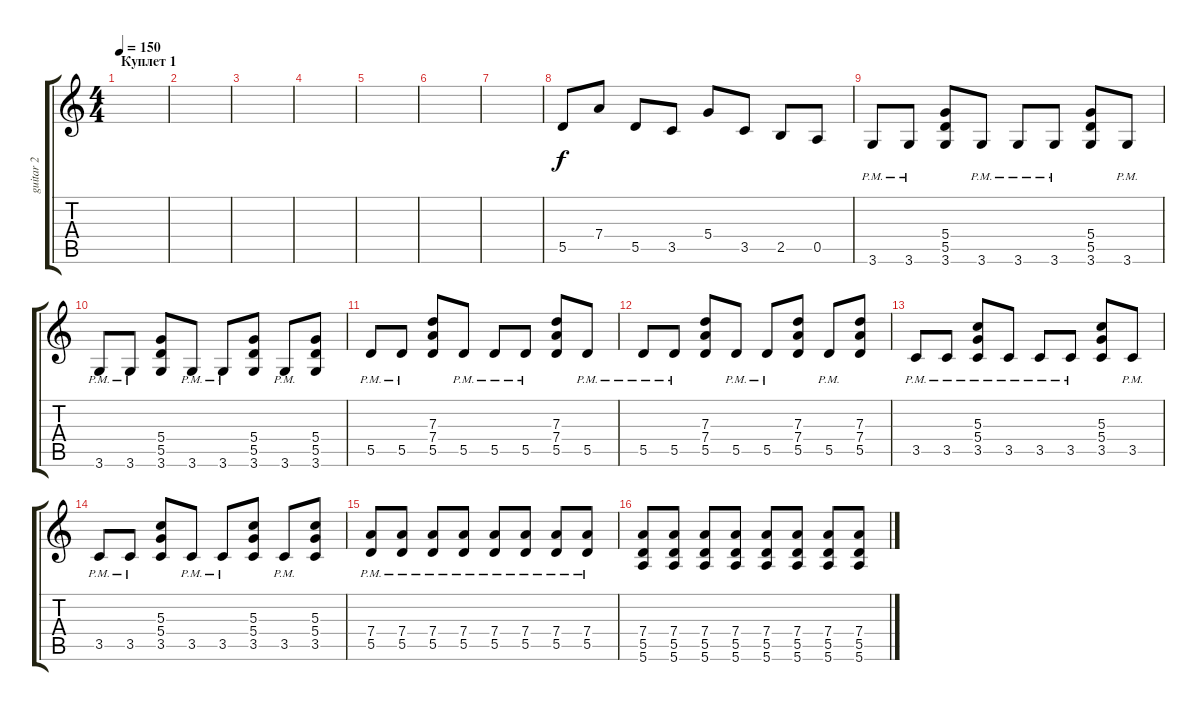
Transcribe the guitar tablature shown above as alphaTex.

\track ("guitar 2" "guitar 2") {instrument distortionguitar}
\staff {score tabs}
\tuning (E4 B3 G3 D3 A2 E2) {hide}
\ts (4 4)
\section ("" "Куплет 1")
\tempo 150
\clef g2
\ks c
|
|
|
|
|
|
|
5.5.8 7.4.8 5.5.8 3.5.8 5.4.8 3.5.8 2.5.8 0.5.8 |
3.6{pm}.8 3.6{pm}.8 (5.4 5.5 3.6).8 3.6{pm}.8 3.6{pm}.8 3.6{pm}.8 (5.4 5.5 3.6).8 3.6{pm}.8 |
3.6{pm}.8 3.6{pm}.8 (5.4 5.5 3.6).8 3.6{pm}.8 3.6{pm}.8 (5.4 5.5 3.6).8 3.6{pm}.8 (5.4 5.5 3.6).8 |
5.5{pm}.8 5.5{pm}.8 (7.3 7.4 5.5).8 5.5{pm}.8 5.5{pm}.8 5.5{pm}.8 (7.3 7.4 5.5).8 5.5{pm}.8 |
5.5{pm}.8 5.5{pm}.8 (7.3 7.4 5.5).8 5.5{pm}.8 5.5{pm}.8 (7.3 7.4 5.5).8 5.5{pm}.8 (7.3 7.4 5.5).8 |
3.5{pm}.8 3.5{pm}.8 (5.3 5.4 3.5{pm}).8 3.5{pm}.8 3.5{pm}.8 3.5{pm}.8 (5.3 5.4 3.5).8 3.5{pm}.8 |
3.5{pm}.8 3.5{pm}.8 (5.3 5.4 3.5).8 3.5{pm}.8 3.5{pm}.8 (5.3 5.4 3.5).8 3.5{pm}.8 (5.3 5.4 3.5).8 |
(7.4{pm} 5.5{pm}).8 (7.4{pm} 5.5{pm}).8 (7.4{pm} 5.5{pm}).8 (7.4{pm} 5.5{pm}).8 (7.4{pm} 5.5{pm}).8 (7.4{pm} 5.5{pm}).8 (7.4{pm} 5.5{pm}).8 (7.4{pm} 5.5{pm}).8 |
(7.4 5.5 5.6).8 (7.4 5.5 5.6).8 (7.4 5.5 5.6).8 (7.4 5.5 5.6).8 (7.4 5.5 5.6).8 (7.4 5.5 5.6).8 (7.4 5.5 5.6).8 (7.4 5.5 5.6).8
